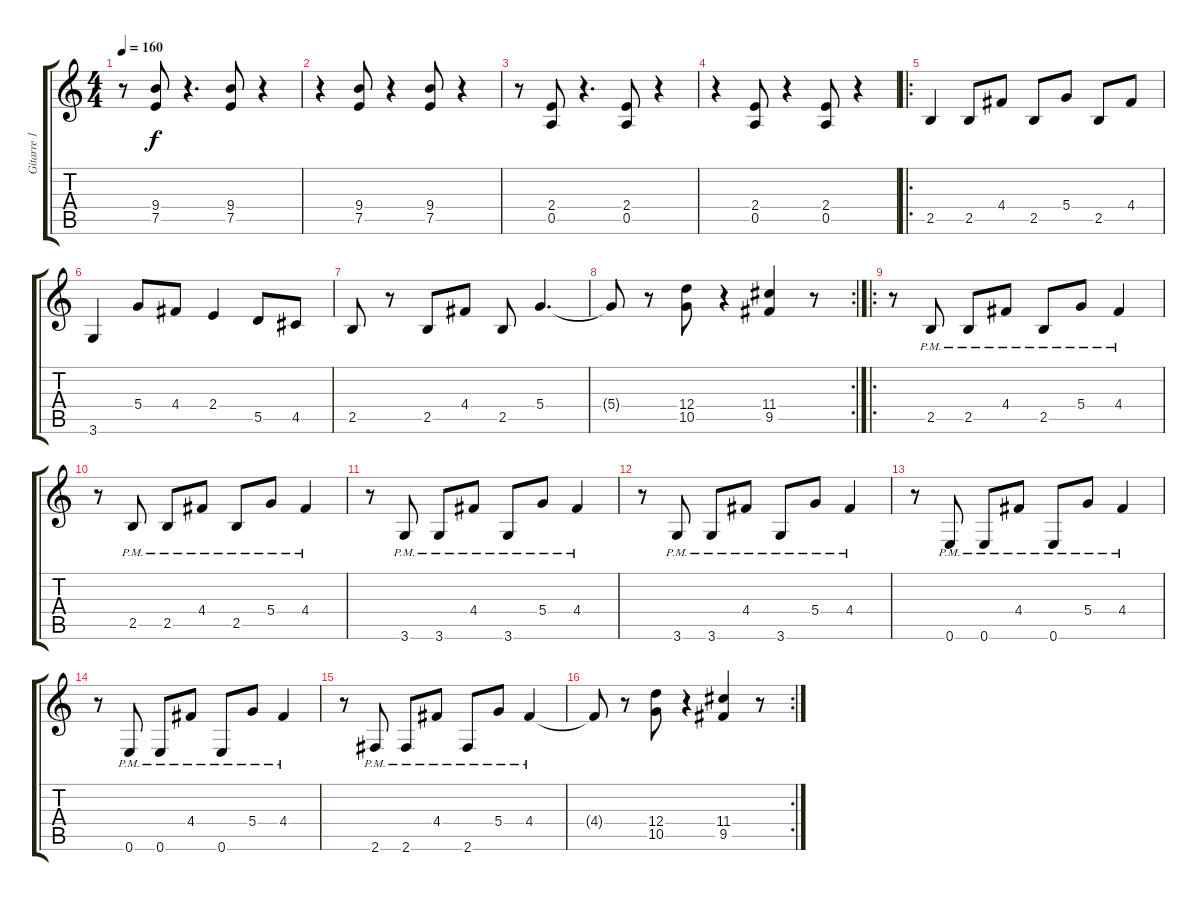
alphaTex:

\track ("Gitarre 1" "Gitarre 1") {instrument distortionguitar}
\staff {score tabs}
\tuning (E4 B3 G3 D3 A2 E2) {hide}
\ts (4 4)
\tempo 160
\clef g2
\ks c
r.8{dy f} (9.4 7.5).8 r.4{d} (9.4 7.5).8 r.4 |
r.4 (9.4 7.5).8 r.4 (9.4 7.5).8 r.4 |
r.8 (2.4 0.5).8 r.4{d} (2.4 0.5).8 r.4 |
r.4 (2.4 0.5).8 r.4 (2.4 0.5).8 r.4 |
\ro
2.5.4 2.5.8 4.4.8 2.5.8 5.4.8 2.5.8 4.4.8 |
3.6.4 5.4.8 4.4.8 2.4.4 5.5.8 4.5.8 |
2.5.8 r.8 2.5.8 4.4.8 2.5.8 5.4.4{d} |
\rc 2
5.4{t}.8 r.8 (12.4 10.5).8 r.4 (11.4 9.5).4 r.8 |
\ro
r.8 2.5{pm}.8 2.5{pm}.8 4.4{pm}.8 2.5{pm}.8 5.4{pm}.8 4.4{pm}.4 |
r.8 2.5{pm}.8 2.5{pm}.8 4.4{pm}.8 2.5{pm}.8 5.4{pm}.8 4.4{pm}.4 |
r.8 3.6{pm}.8 3.6{pm}.8 4.4{pm}.8 3.6{pm}.8 5.4{pm}.8 4.4{pm}.4 |
r.8 3.6{pm}.8 3.6{pm}.8 4.4{pm}.8 3.6{pm}.8 5.4{pm}.8 4.4{pm}.4 |
r.8 0.6{pm}.8 0.6{pm}.8 4.4{pm}.8 0.6{pm}.8 5.4{pm}.8 4.4{pm}.4 |
r.8 0.6{pm}.8 0.6{pm}.8 4.4{pm}.8 0.6{pm}.8 5.4{pm}.8 4.4{pm}.4 |
r.8 2.6{pm}.8 2.6{pm}.8 4.4{pm}.8 2.6{pm}.8 5.4{pm}.8 4.4{pm}.4 |
\rc 2
4.4{t}.8 r.8 (12.4 10.5).8 r.4 (11.4 9.5).4 r.8
